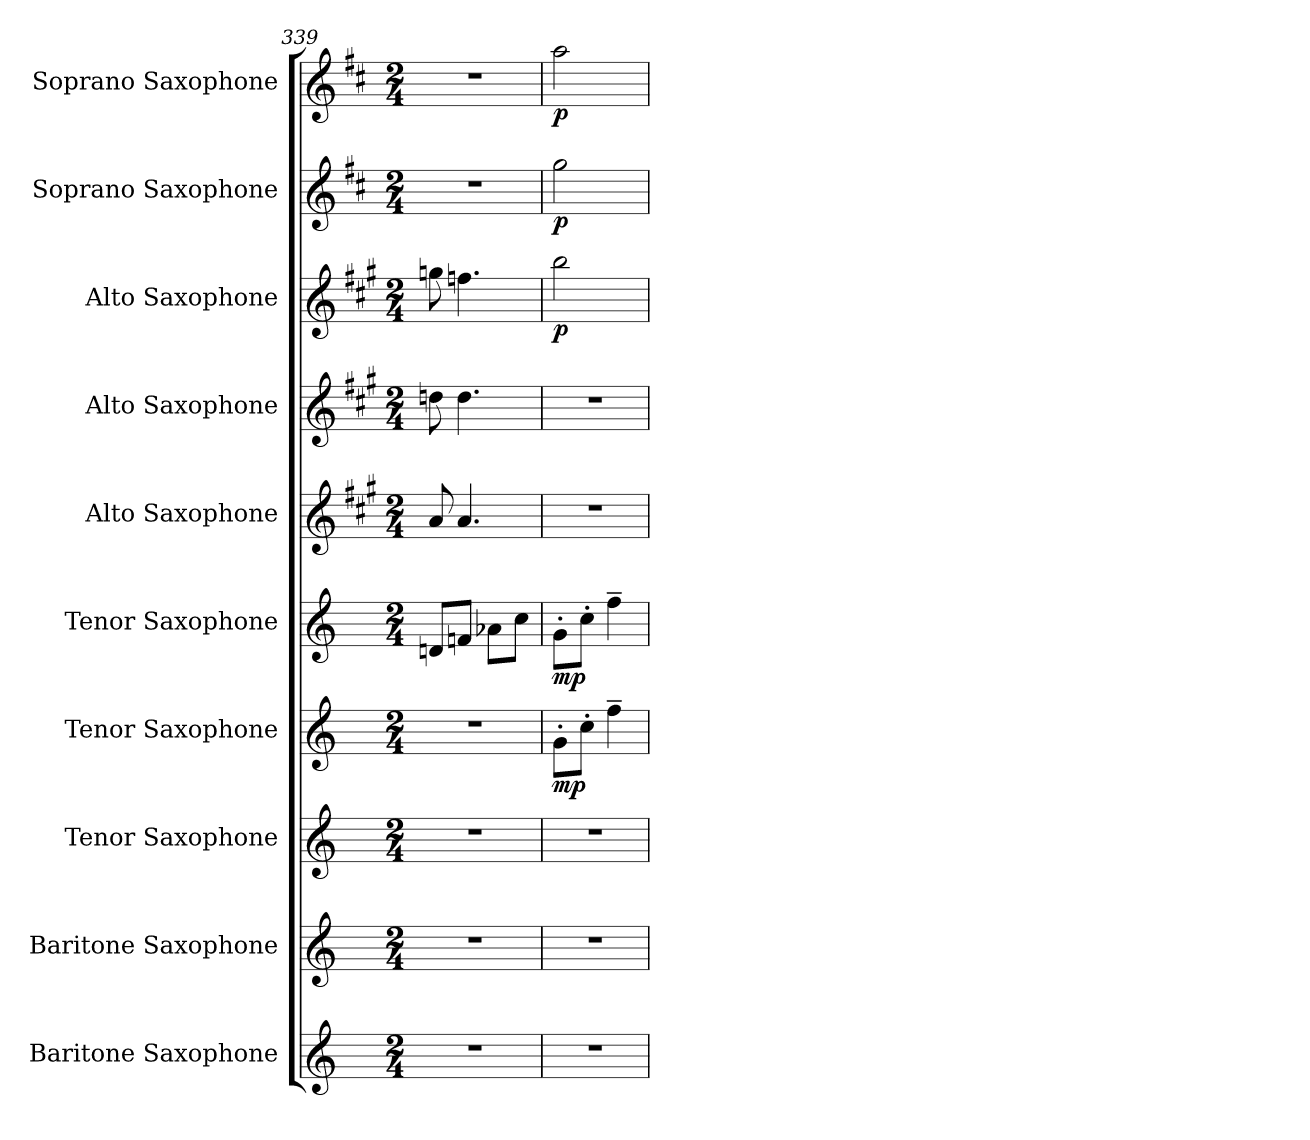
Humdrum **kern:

**kern	**kern	**kern	**kern	**dynam	**kern	**dynam	**kern	**kern	**kern	**dynam	**kern	**dynam	**kern	**dynam
*part10	*part9	*part8	*part7	*part7	*part6	*part6	*part5	*part4	*part3	*part3	*part2	*part2	*part1	*part1
*staff10	*staff9	*staff8	*staff7	*staff7	*staff6	*staff6	*staff5	*staff4	*staff3	*staff3	*staff2	*staff2	*staff1	*staff1
*I"Baritone Saxophone	*I"Baritone Saxophone	*I"Tenor Saxophone	*I"Tenor Saxophone	*	*I"Tenor Saxophone	*	*I"Alto Saxophone	*I"Alto Saxophone	*I"Alto Saxophone	*	*I"Soprano Saxophone	*	*I"Soprano Saxophone	*
*I'Bar. Sax.	*I'Bar. Sax.	*I'T. Sax.	*I'T. Sax.	*	*I'T. Sax.	*	*I'A. Sax.	*I'A. Sax.	*I'A. Sax.	*	*I'S. Sax.	*	*I'S. Sax.	*
*clefG2	*clefG2	*clefG2	*clefG2	*	*clefG2	*	*clefG2	*clefG2	*clefG2	*	*clefG2	*	*clefG2	*
*ITrd12c21	*ITrd12c21	*ITrd8c14	*ITrd8c14	*	*ITrd8c14	*	*ITrd5c9	*ITrd5c9	*ITrd5c9	*	*ITrd1c2	*	*ITrd1c2	*
*k[]	*k[]	*k[]	*k[]	*	*k[]	*	*k[]	*k[]	*k[]	*	*k[]	*	*k[]	*
*M2/4	*M2/4	*M2/4	*M2/4	*	*M2/4	*	*M2/4	*M2/4	*M2/4	*	*M2/4	*	*M2/4	*
=339	=339	=339	=339	=339	=339	=339	=339	=339	=339	=339	=339	=339	=339	=339
2r	2r	2r	2r	.	8Dn/L	.	8c/	8fn\	8b-X\	.	2r	.	2r	.
.	.	.	.	.	8Fn/J	.	4.c/	4.f\	4.a-X\	.	.	.	.	.
.	.	.	.	.	8A-X\L	.	.	.	.	.	.	.	.	.
.	.	.	.	.	8c\J	.	.	.	.	.	.	.	.	.
=340	=340	=340	=340	=340	=340	=340	=340	=340	=340	=340	=340	=340	=340	=340
!	!	!	!	!LO:DY:b	!	!LO:DY:b	!	!	!	!LO:DY:b	!	!LO:DY:b	!	!LO:DY:b
2r	2r	2r	8G'\L	mp	8G'\L	mp	2r	2r	2dd\	p	2ff\	p	2gg\	p
.	.	.	8c'\J	.	8c'\J	.	.	.	.	.	.	.	.	.
.	.	.	4f~\	.	4f~\	.	.	.	.	.	.	.	.	.
=	=	=	=	=	=	=	=	=	=	=	=	=	=	=
*-	*-	*-	*-	*-	*-	*-	*-	*-	*-	*-	*-	*-	*-	*-
